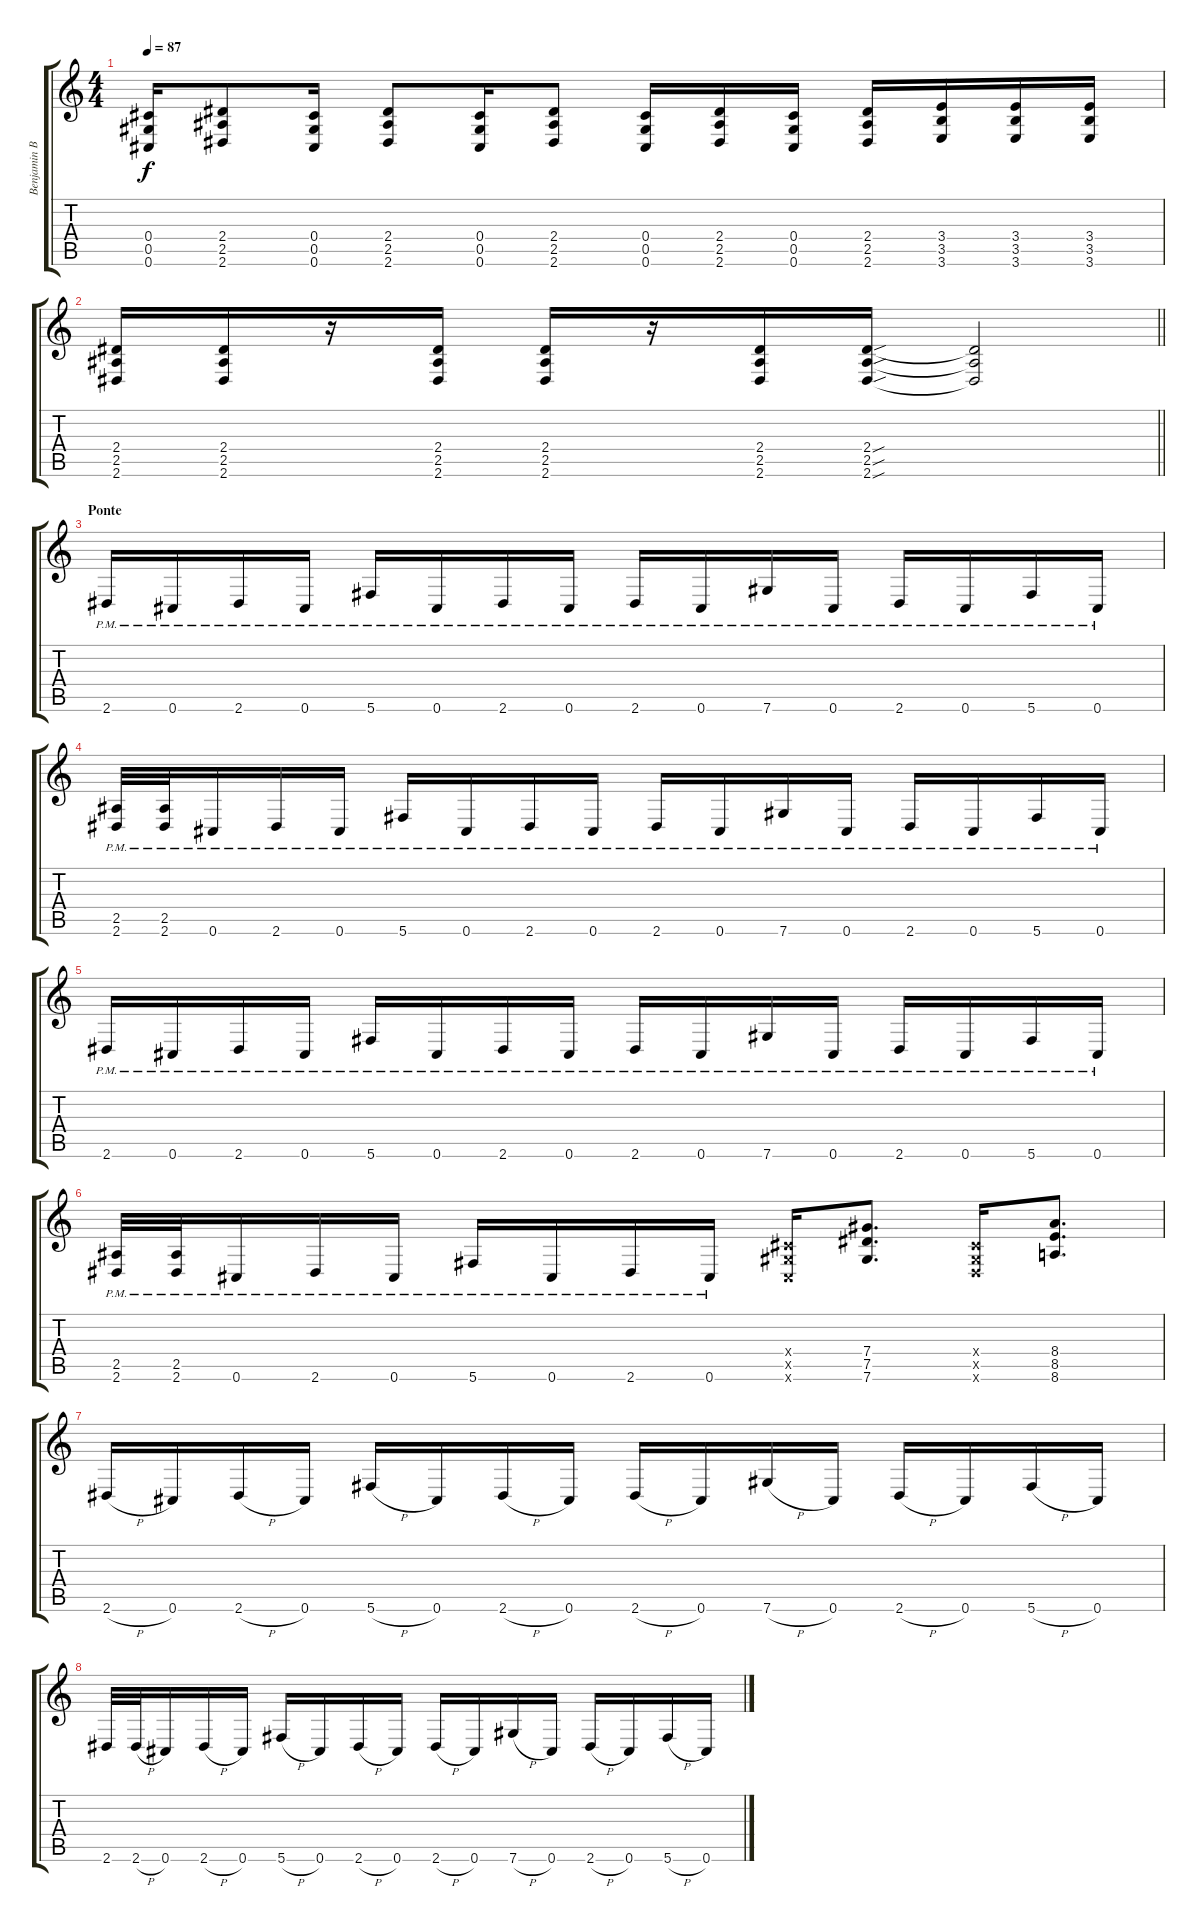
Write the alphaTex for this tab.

\track ("Benjamin Burnley" "Benjamin B") {instrument distortionguitar}
\staff {score tabs}
\tuning (Eb4 Bb3 Gb3 Db3 Ab2 Db2) {hide}
\ts (4 4)
\tempo 87
\clef g2
\ks c
(0.4 0.5 0.6).16{dy f} (2.4 2.5 2.6).8 (0.4 0.5 0.6).16 (2.4 2.5 2.6).8 (0.4 0.5 0.6).16 (2.4 2.5 2.6).8 (0.4 0.5 0.6).16 (2.4 2.5 2.6).16 (0.4 0.5 0.6).16 (2.4 2.5 2.6).16 (3.4 3.5 3.6).16 (3.4 3.5 3.6).16 (3.4 3.5 3.6).16 |
\barLineRight lightlight
(2.4 2.5 2.6).16 (2.4 2.5 2.6).16 r.16 (2.4 2.5 2.6).16 (2.4 2.5 2.6).16 r.16 (2.4 2.5 2.6).16 (2.4{sou} 2.5{sou} 2.6{sou}).16 (2.4{t} 2.5{t} 2.6{t}).2 |
\section ("" "Ponte")
2.6{pm}.16 0.6{pm}.16 2.6{pm}.16 0.6{pm}.16 5.6{pm}.16 0.6{pm}.16 2.6{pm}.16 0.6{pm}.16 2.6{pm}.16 0.6{pm}.16 7.6{pm}.16 0.6{pm}.16 2.6{pm}.16 0.6{pm}.16 5.6{pm}.16 0.6{pm}.16 |
(2.5{pm} 2.6{pm}).32 (2.5{pm} 2.6{pm}).32 0.6{pm}.16 2.6{pm}.16 0.6{pm}.16 5.6{pm}.16 0.6{pm}.16 2.6{pm}.16 0.6{pm}.16 2.6{pm}.16 0.6{pm}.16 7.6{pm}.16 0.6{pm}.16 2.6{pm}.16 0.6{pm}.16 5.6{pm}.16 0.6{pm}.16 |
2.6{pm}.16 0.6{pm}.16 2.6{pm}.16 0.6{pm}.16 5.6{pm}.16 0.6{pm}.16 2.6{pm}.16 0.6{pm}.16 2.6{pm}.16 0.6{pm}.16 7.6{pm}.16 0.6{pm}.16 2.6{pm}.16 0.6{pm}.16 5.6{pm}.16 0.6{pm}.16 |
(2.5{pm} 2.6{pm}).32 (2.5{pm} 2.6{pm}).32 0.6{pm}.16 2.6{pm}.16 0.6{pm}.16 5.6{pm}.16 0.6{pm}.16 2.6{pm}.16 0.6{pm}.16 (0.4{x} 0.5{x} 0.6{x}).16 (7.4 7.5 7.6).8{d} (0.4{x} 0.5{x} 2.6{x}).16 (8.4 8.5 8.6).8{d} |
2.6{h}.16 0.6.16 2.6{h}.16 0.6.16 5.6{h}.16 0.6.16 2.6{h}.16 0.6.16 2.6{h}.16 0.6.16 7.6{h}.16 0.6.16 2.6{h}.16 0.6.16 5.6{h}.16 0.6.16 |
2.6.32 2.6{h}.32 0.6.16 2.6{h}.16 0.6.16 5.6{h}.16 0.6.16 2.6{h}.16 0.6.16 2.6{h}.16 0.6.16 7.6{h}.16 0.6.16 2.6{h}.16 0.6.16 5.6{h}.16 0.6.16
